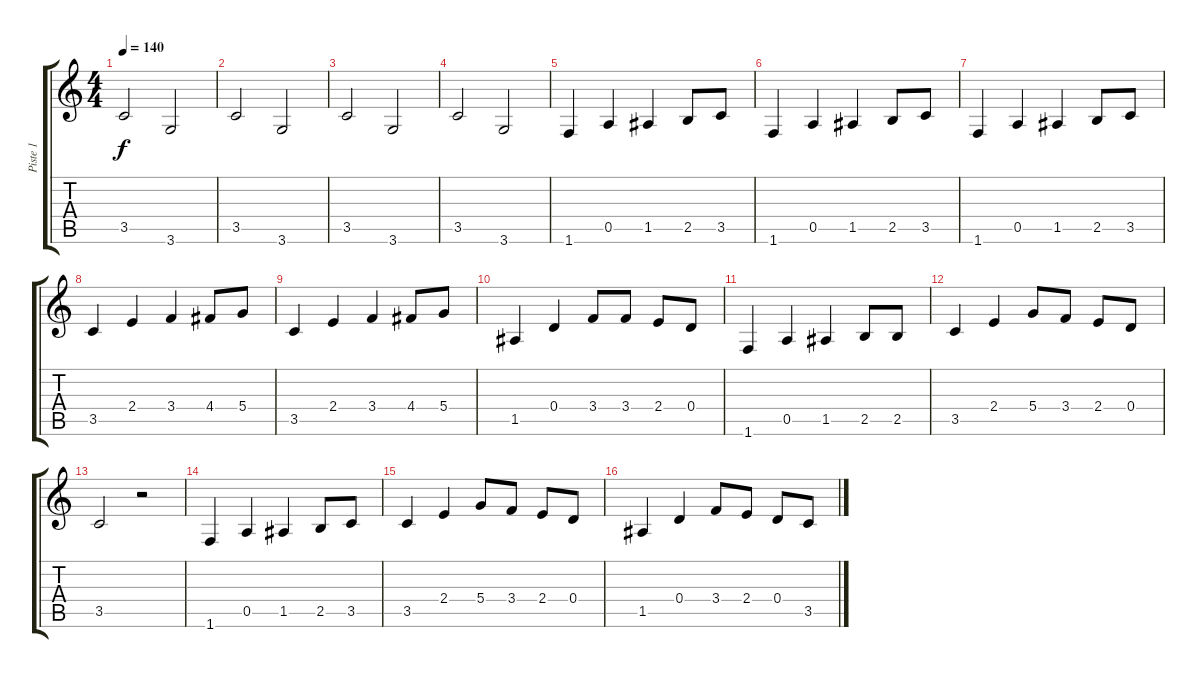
\track ("Piste 1" "Piste 1") {instrument acousticbass}
\staff {score tabs}
\tuning (E4 B3 G3 D3 A2 E2) {hide}
\ts (4 4)
\tempo 140
\clef g2
\ks c
3.5.2{dy f} 3.6.2 |
3.5.2 3.6.2 |
3.5.2 3.6.2 |
3.5.2 3.6.2 |
1.6.4 0.5.4 1.5.4 2.5.8 3.5.8 |
1.6.4 0.5.4 1.5.4 2.5.8 3.5.8 |
1.6.4 0.5.4 1.5.4 2.5.8 3.5.8 |
3.5.4 2.4.4 3.4.4 4.4.8 5.4.8 |
3.5.4 2.4.4 3.4.4 4.4.8 5.4.8 |
1.5.4 0.4.4 3.4.8 3.4.8 2.4.8 0.4.8 |
1.6.4 0.5.4 1.5.4 2.5.8 2.5.8 |
3.5.4 2.4.4 5.4.8 3.4.8 2.4.8 0.4.8 |
3.5.2 r.2 |
1.6.4 0.5.4 1.5.4 2.5.8 3.5.8 |
3.5.4 2.4.4 5.4.8 3.4.8 2.4.8 0.4.8 |
1.5.4 0.4.4 3.4.8 2.4.8 0.4.8 3.5.8
